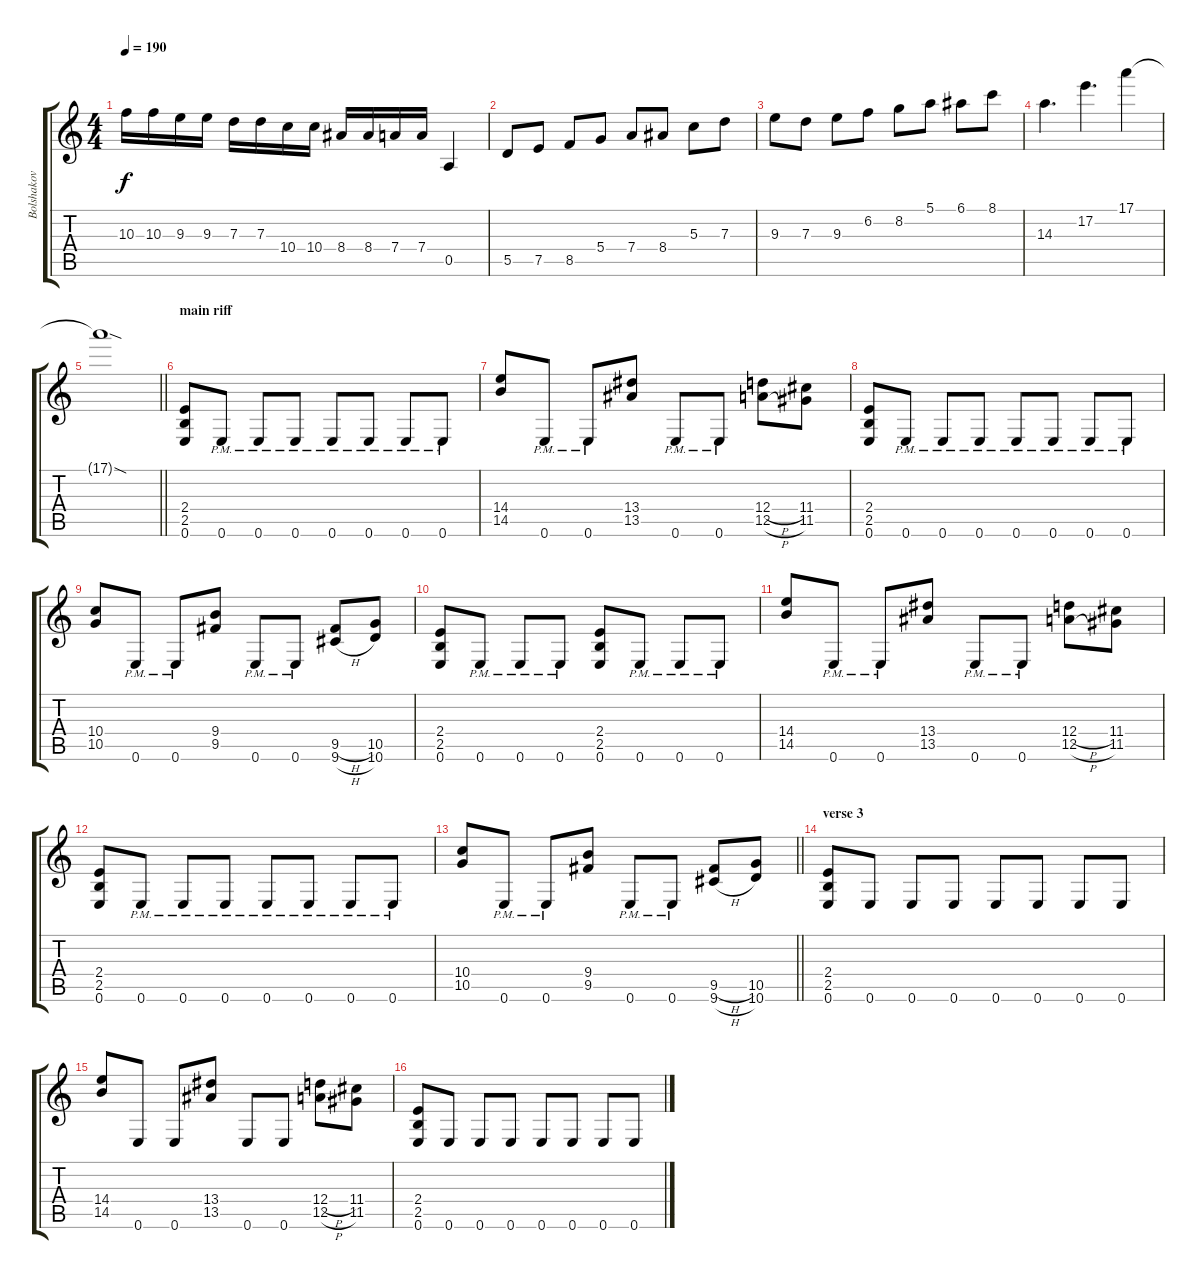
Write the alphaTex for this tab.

\track ("Bolshakov" "Bolshakov") {instrument overdrivenguitar}
\staff {score tabs}
\tuning (E4 B3 G3 D3 A2 E2) {hide}
\ts (4 4)
\tempo 190
\clef g2
\ks c
10.3.16{dy f} 10.3.16 9.3.16 9.3.16 7.3.16 7.3.16 10.4.16 10.4.16 8.4.16 8.4.16 7.4.16 7.4.16 0.5.4 |
5.5.8 7.5.8 8.5.8 5.4.8 7.4.8 8.4.8 5.3.8 7.3.8 |
9.3.8 7.3.8 9.3.8 6.2.8 8.2.8 5.1.8 6.1.8 8.1.8 |
14.3.4{d} 17.2.4{d} 17.1.4 |
\barLineRight lightlight
17.1{sod t}.1 |
\section ("" "main riff")
(2.4 2.5 0.6).8 0.6{pm}.8 0.6{pm}.8 0.6{pm}.8 0.6{pm}.8 0.6{pm}.8 0.6{pm}.8 0.6{pm}.8 |
(14.4 14.5).8 0.6{pm}.8 0.6{pm}.8 (13.4 13.5).8 0.6{pm}.8 0.6{pm}.8 (12.4{h} 12.5{h}).8 (11.4 11.5).8 |
(2.4 2.5 0.6).8 0.6{pm}.8 0.6{pm}.8 0.6{pm}.8 0.6{pm}.8 0.6{pm}.8 0.6{pm}.8 0.6{pm}.8 |
(10.4 10.5).8 0.6{pm}.8 0.6{pm}.8 (9.4 9.5).8 0.6{pm}.8 0.6{pm}.8 (9.5{h} 9.6{h}).8 (10.5 10.6).8 |
(2.4 2.5 0.6).8 0.6{pm}.8 0.6{pm}.8 0.6{pm}.8 (2.4 2.5 0.6).8 0.6{pm}.8 0.6{pm}.8 0.6{pm}.8 |
(14.4 14.5).8 0.6{pm}.8 0.6{pm}.8 (13.4 13.5).8 0.6{pm}.8 0.6{pm}.8 (12.4{h} 12.5{h}).8 (11.4 11.5).8 |
(2.4 2.5 0.6).8 0.6{pm}.8 0.6{pm}.8 0.6{pm}.8 0.6{pm}.8 0.6{pm}.8 0.6{pm}.8 0.6{pm}.8 |
\barLineRight lightlight
(10.4 10.5).8 0.6{pm}.8 0.6{pm}.8 (9.4 9.5).8 0.6{pm}.8 0.6{pm}.8 (9.5{h} 9.6{h}).8 (10.5 10.6).8 |
\section ("" "verse 3")
(2.4 2.5 0.6).8 0.6.8 0.6.8 0.6.8 0.6.8 0.6.8 0.6.8 0.6.8 |
(14.4 14.5).8 0.6.8 0.6.8 (13.4 13.5).8 0.6.8 0.6.8 (12.4{h} 12.5{h}).8 (11.4 11.5).8 |
(2.4 2.5 0.6).8 0.6.8 0.6.8 0.6.8 0.6.8 0.6.8 0.6.8 0.6.8
